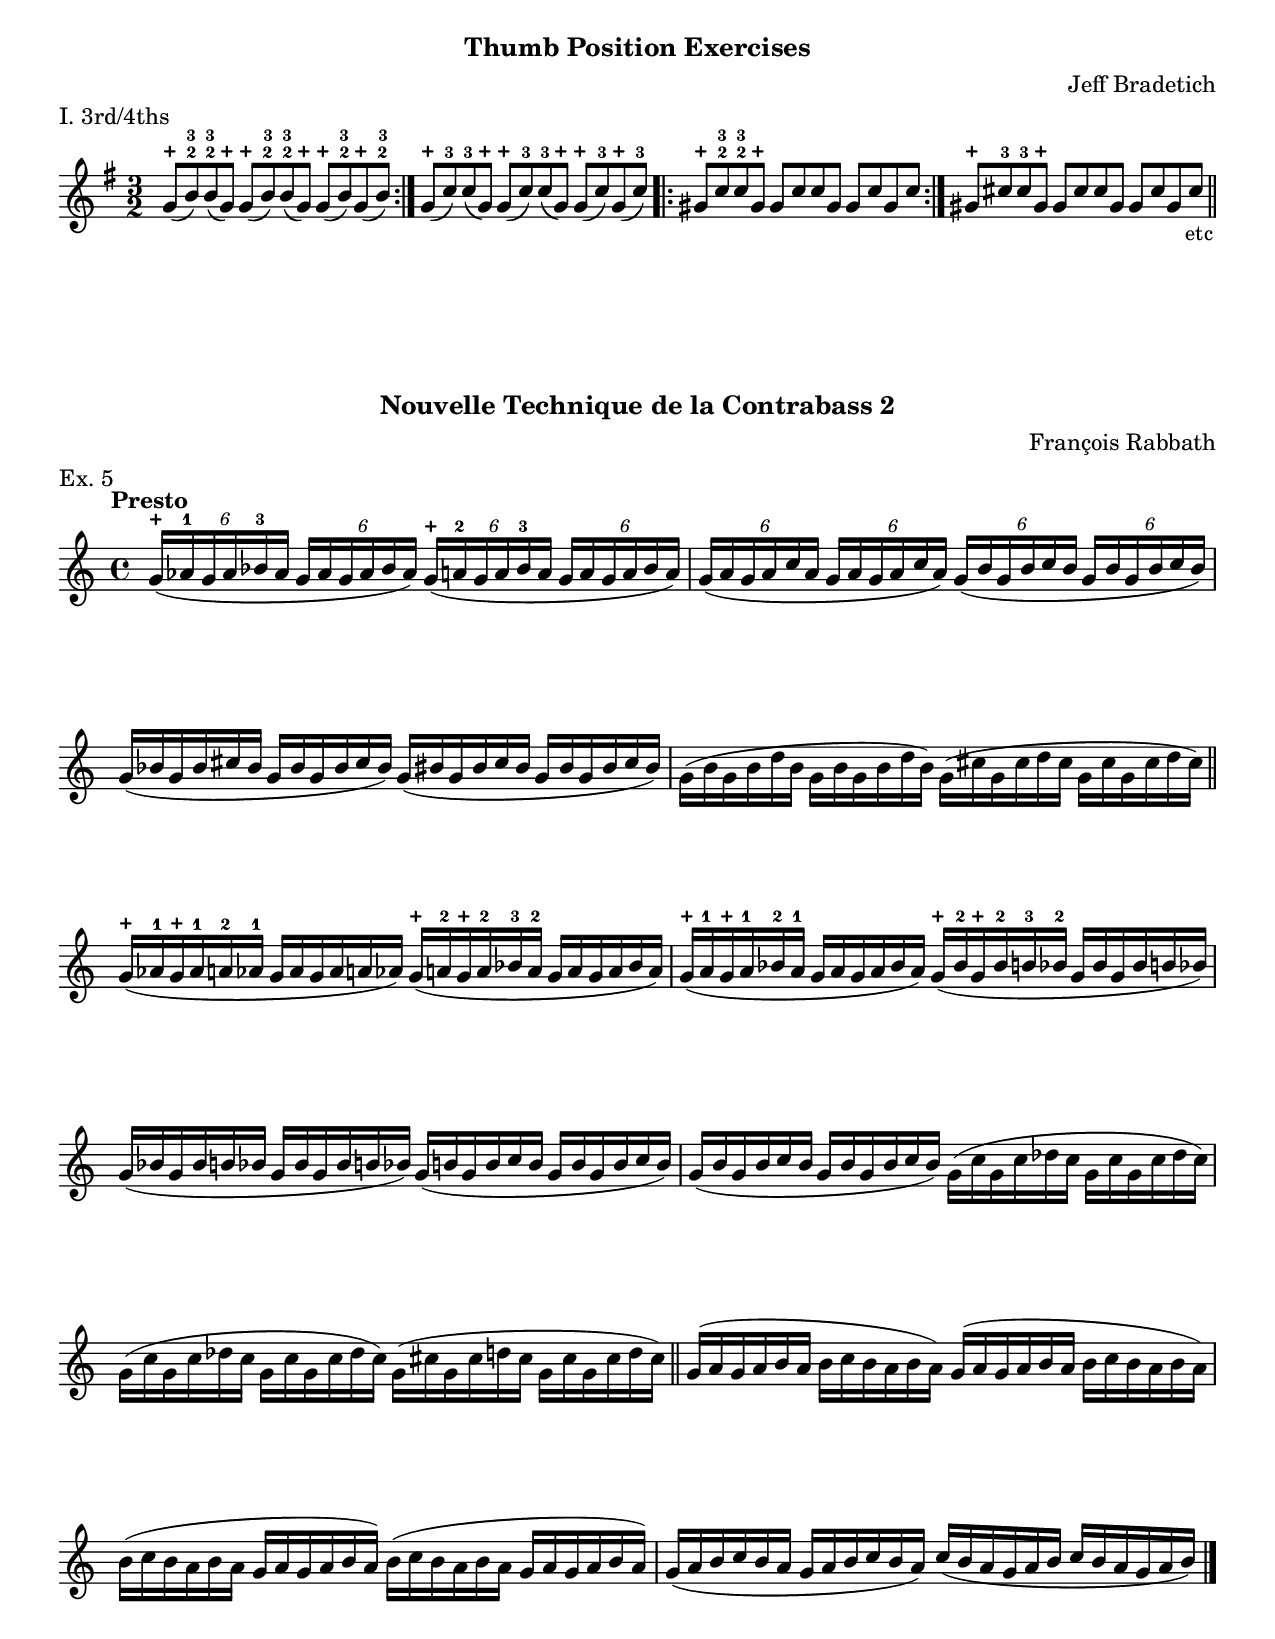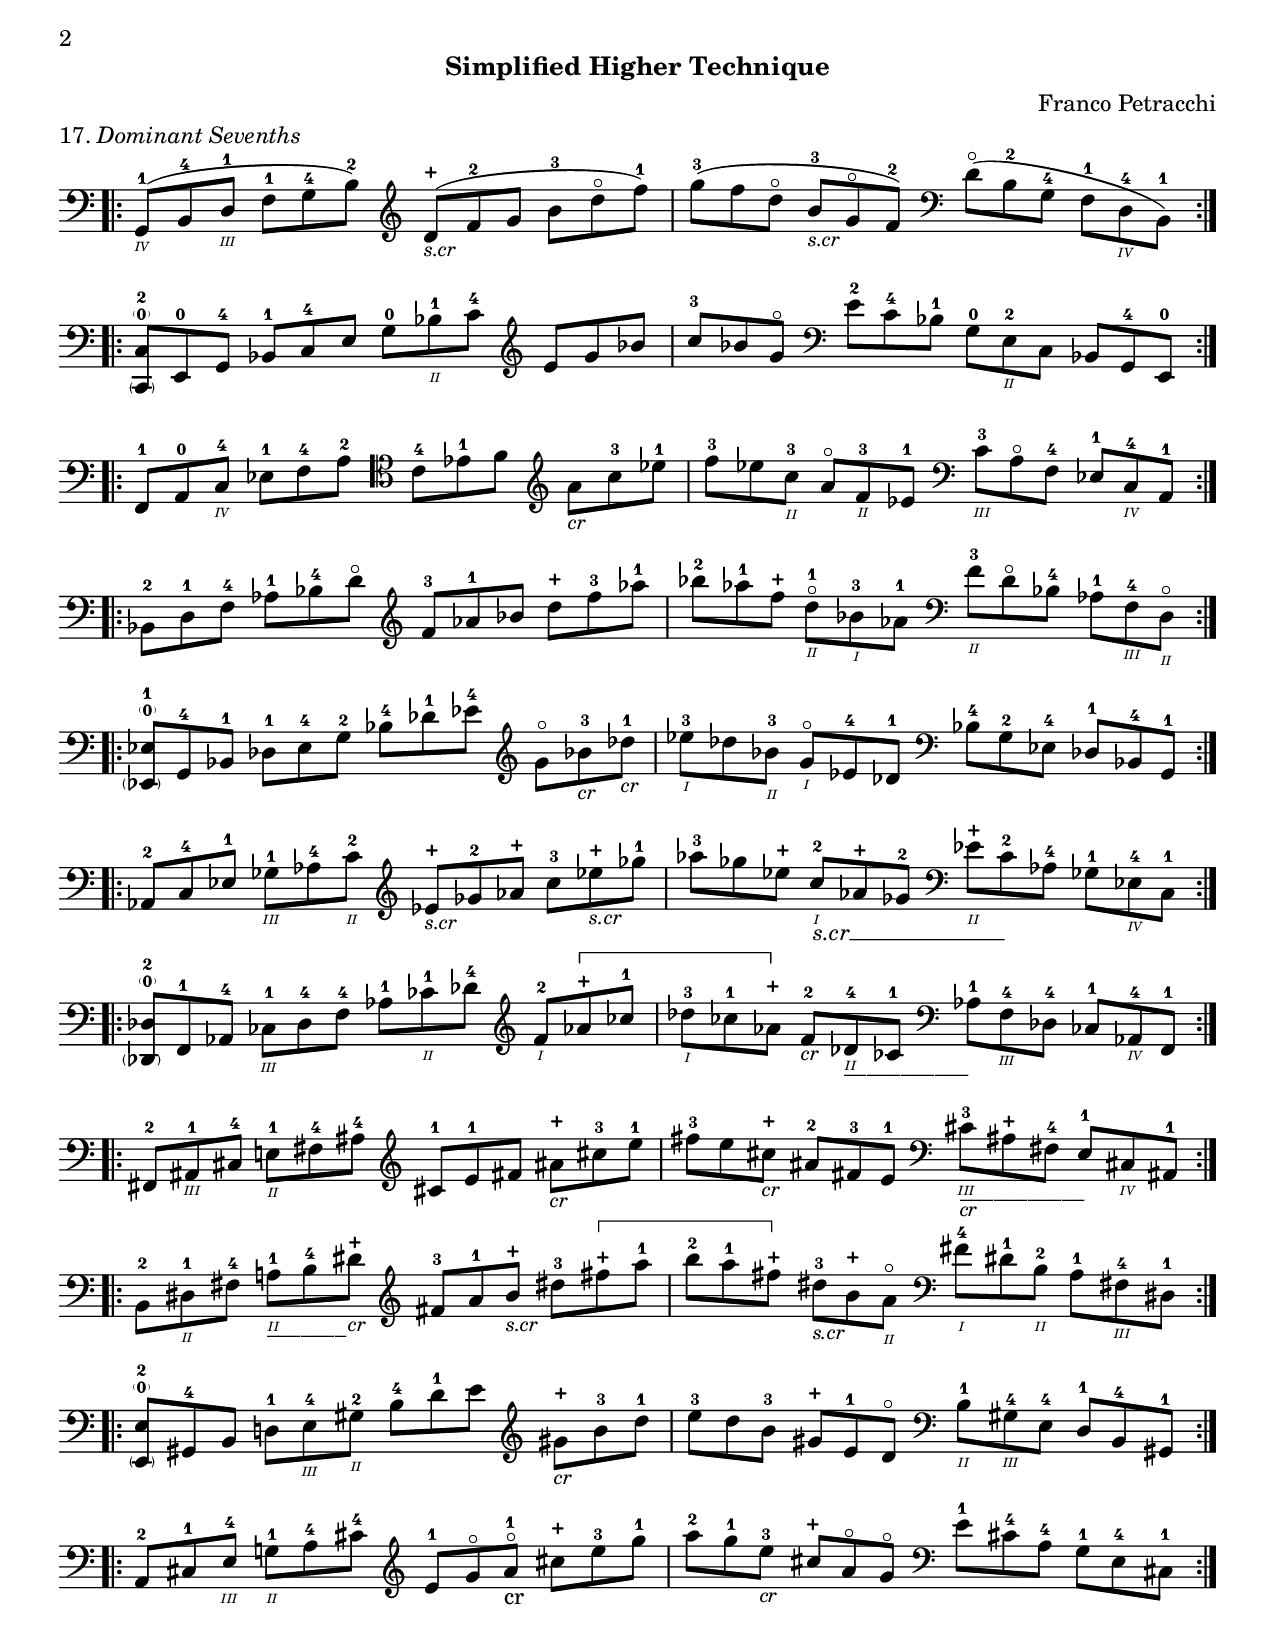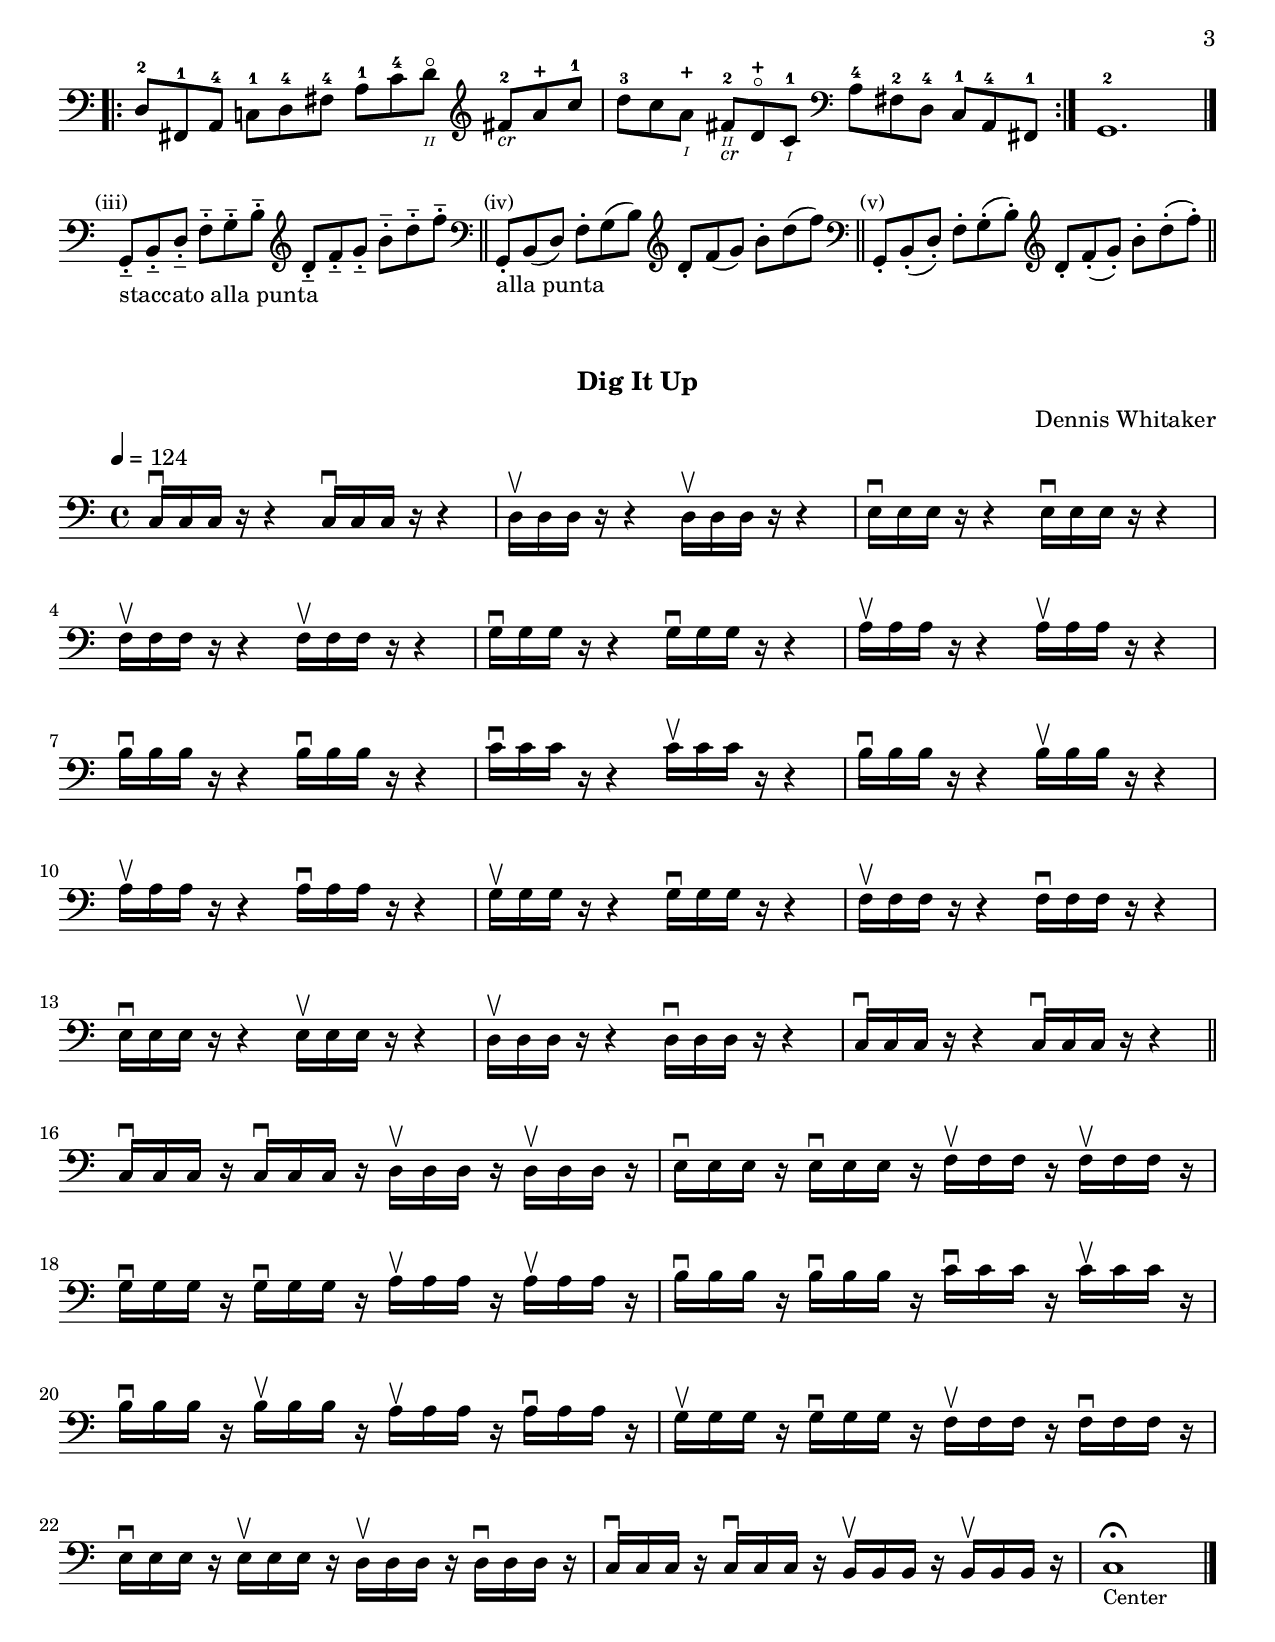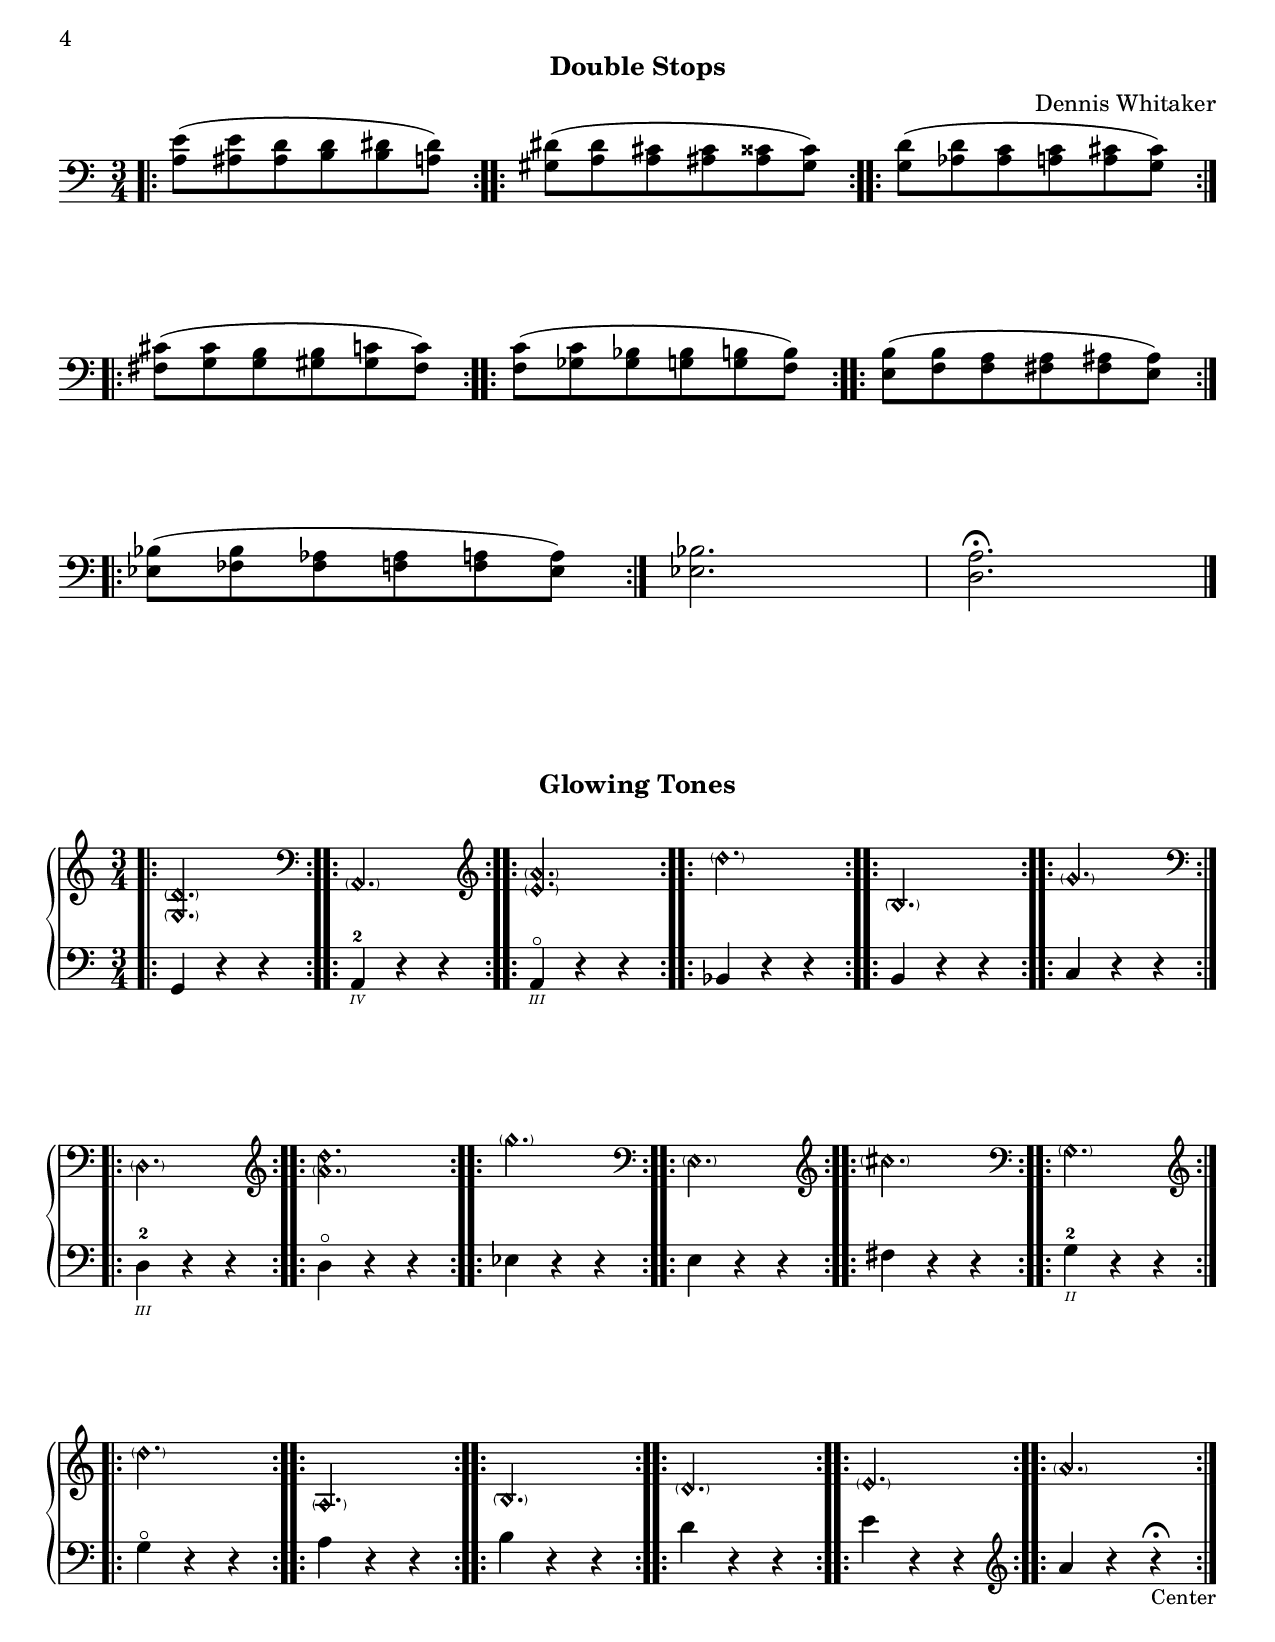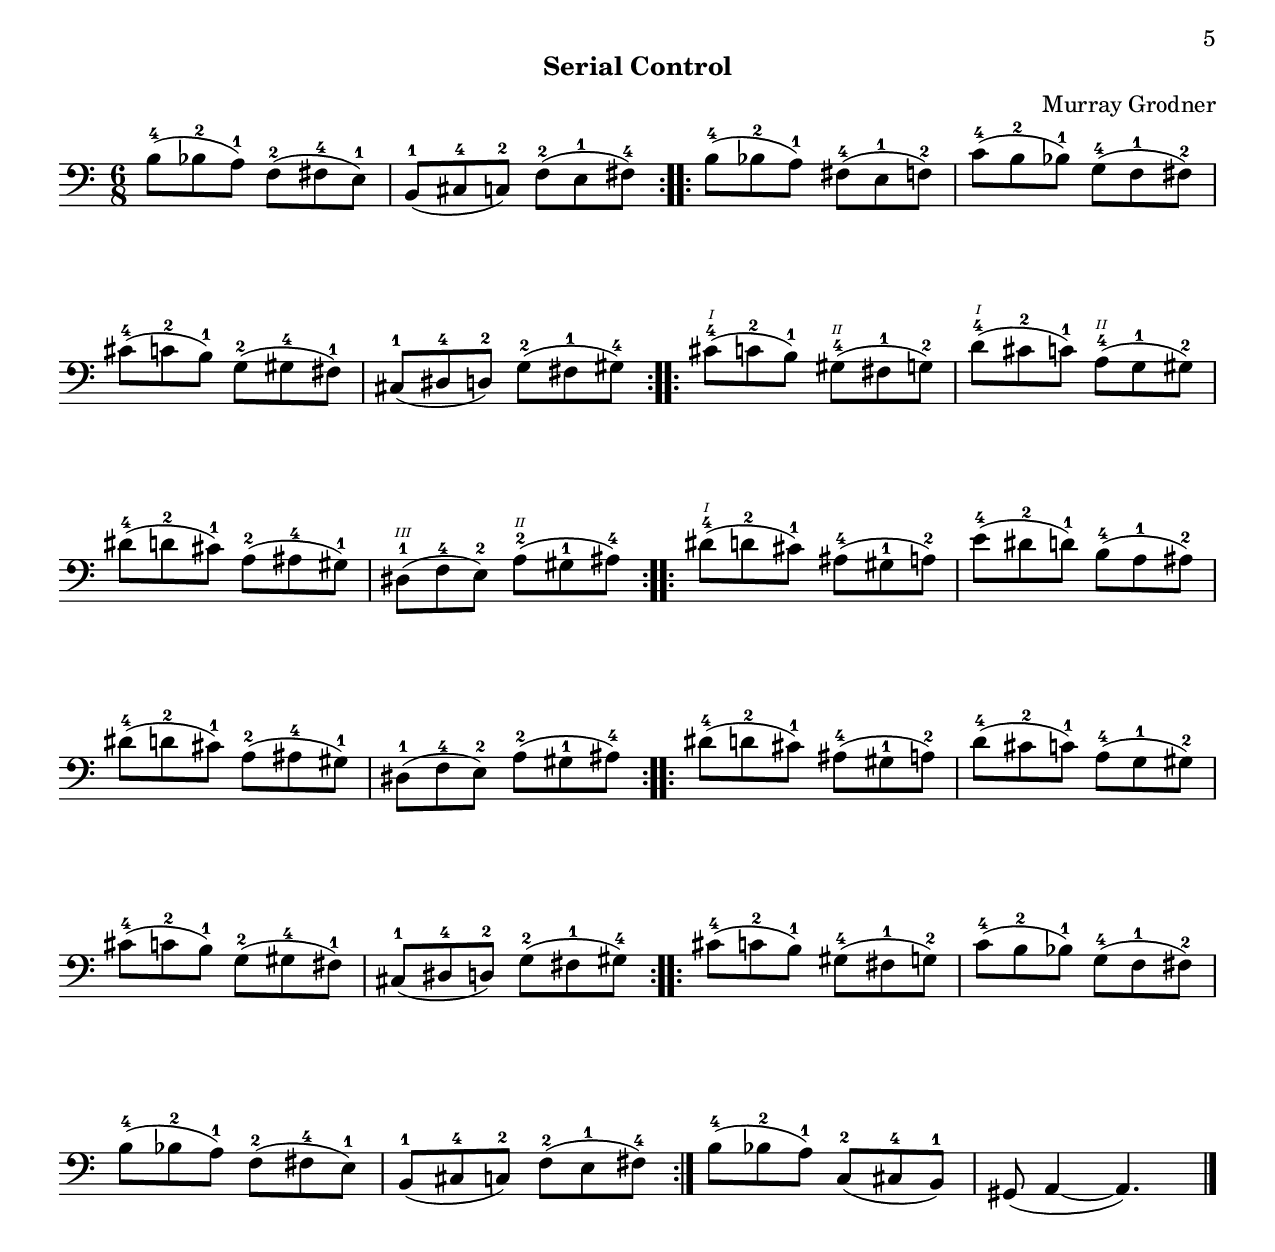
\version "2.24.3"

\header {
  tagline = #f
}

\paper {
  #(set-paper-size "letter")
  print-all-headers = ##t
}

\layout {
  indent = 0.0
}

plus = \finger \markup \fontsize #6 "+"

cr = \markup { \small \italic "cr" }
scr = \markup { \small \italic "s.cr" }

bradetichthirdsfourths = \relative c'' {
  \clef treble
  \time 3/2
  \key g \major
  \repeat volta 2 { g8-\plus (b-2-3) b-2-3 (g-\plus) g-\plus (b-2-3) b-2-3 (g-\plus) g-\plus (b-2-3) g-\plus (b-2-3) }
  | g8-\plus (c-3) c-3 (g-\plus) g-\plus (c-3) c-3 (g-\plus) g-\plus (c-3) g-\plus (c-3)
  | \repeat volta 2 { gis-\plus c-2-3 c-2-3 gis-\plus gis c c gis gis c gis c }
  | gis-\plus cis-3 cis-3 gis-\plus gis cis cis gis gis cis gis cis\tweak direction #DOWN \textEndMark \markup { \small "etc" }
  \bar "||"
}

rabbathnotes = \relative c'' {
  \clef treble
  \time 4/4
  \key c \major
  \tempo Presto
  \override Score.BarNumber.break-visibility = ##(#f #f #f)
  \tuplet 6/4 { g16-\plus (aes-1 g aes bes-3 aes}  \tuplet 6/4 { g16 aes g aes bes aes }) \tuplet 6/4 { g-\plus (a-2 g a bes-3 a} \tuplet 6/4 {g a g a bes a})
  | \tuplet 6/4 { g (a g a c a} \tuplet 6/4 { g a g a c a}) \tuplet 6/4 { g (b g b c b} \tuplet 6/4 { g b g b c b}) \break
  % line 2
  \omit TupletNumber {
    | \tuplet 6/4 { g (bes g bes cis bes } \tuplet 6/4 { g bes g bes cis bes }) \tuplet 6/4 { g (bis g bis cis bis } \tuplet 6/4 { g bis g bis cis bis })
    | \tuplet 6/4 { g (b g b d b } \tuplet 6/4 { g b g b d b }) \tuplet 6/4 { g (cis g cis d cis } \tuplet 6/4 { g cis g cis d cis }) \break
    % line 3
    \bar "||" \tuplet 6/4 { g-\plus (aes-1 g-\plus aes-1 a-2 aes-1 } \tuplet 6/4 { g aes g aes a aes }) \tuplet 6/4 { g-\plus (a-2 g-\plus a-2 bes-3 a-2 } \tuplet 6/4 { g a g a bes a })
    | \tuplet 6/4 { g-\plus (a-1 g-\plus a-1 bes-2 a-1 } \tuplet 6/4 { g a g a bes a }) \tuplet 6/4 { g-\plus (bes-2 g-\plus bes-2 b-3 bes-2 } \tuplet 6/4 { g bes g bes b bes }) \break
    % line 4
    | \tuplet 6/4 { g (bes g bes b bes } \tuplet 6/4 { g bes g bes b bes }) \tuplet 6/4 { g (b g b c b } \tuplet 6/4 { g b g b c b })
    | \tuplet 6/4 { g (b g b c b } \tuplet 6/4 { g b g b c b }) \tuplet 6/4 { g (c g c des c } \tuplet 6/4 { g c g c des c }) \break
    % line 5
    | \tuplet 6/4 { g (c g c des c } \tuplet 6/4 { g c g c des c }) \tuplet 6/4 { g (cis g cis d cis } \tuplet 6/4 { g cis g cis d cis })
    \bar "||" \repeat unfold 2 { \tuplet 6/4 { g (a g a b a} \tuplet 6/4 { b c b a b a }) } \break
    | \repeat unfold 2 { \tuplet 6/4 { b (c b a b a } \tuplet 6/4 { g a g a b a}) }
    | \tuplet 6/4 { g (a b c b a } \tuplet 6/4 { g a b c b a }) \tuplet 6/4 { c (b a g a b } \tuplet 6/4 { c b a g a b }) \fine
  }
}

petracchiscalenotes = \relative c {
  \clef bass
  \time 4/4
  \key c \major
  \romanStringNumbers
  \set stringNumberOrientations = #'(down)
  \override Score.BarNumber.break-visibility = ##(#f #f #f)
  % line 1 g
  \repeat volta 2 {
    \once \override Staff.TimeSignature.stencil = ##f
    \time 12/8
    \bar ".|:" g8-1\4 (b-4 d-1\3  f-1 g-4 b-2) \clef treble d_\scr-\plus (f-2 g b-3 d\flageolet f-1)
    | g-3 (f d\flageolet  b-3_\scr g\flageolet f-2) \clef bass d\flageolet (b-2 g-4 f-1 d\4-4 b-1 ) \break
  }
  % line 2 c
  \repeat volta 2 {
    | <<\parenthesize c,\parenthesize-0 c'-2>>  e,-0 g-4 bes-1 c-4 e g-0 bes-1\2 c-4 \clef treble e g bes
    | c-3 bes g\flageolet \clef bass e-2 c-4 bes-1 g-0 e-2\2 c bes g-4 e-0 \break
  }
  % line 3 f
  \repeat volta 2 {
    |f-1 a-0 c-4\4 ees-1 f-4 a-2 \clef tenor c-4 ees-1 f \clef treble a_\cr c-3 ees-1
    |f-3 ees c-3\2 a\flageolet f-3\2 ees-1 \clef bass c-3\3 a\flageolet f-4 ees-1 c-4\4 a-1 \break
  }
  % line 4 bes
  \repeat volta 2 {
    | bes-2 d-1 f-4 aes-1 bes-4 d\flageolet \clef treble f-3 aes-1 bes d-\plus f-3 aes-1
    | bes-2 aes-1 f-\plus d\flageolet-1\2 bes-3\1 aes-1 \clef bass f-3\2 d\flageolet bes-4 aes-1 f-4\3 d\flageolet\2 \break
  }
  % line 5 ees
  \repeat volta 2 {
    | <<\parenthesize ees,-\parenthesize-0 ees'-1>> g,-4 bes-1 des-1 ees-4 g-2 bes-4 des-1 ees-4 \clef treble g\flageolet bes_\cr-3 des_\cr-1
    | ees-3\1 des bes-3\2 g\flageolet\1 ees-4 des-1 \clef bass bes-4 g-2 ees-4 des-1 bes-4 g-1 \break
  }
  % line 6 aes
  \repeat volta 2 {
    | aes-2 c-4 ees-1 ges-1\3 aes-4 c-2\2 \clef treble ees_\scr-\plus ges-2 aes-\plus c-3 ees_\scr-\plus ges-1
    \override TextSpanner.style = #'line
    \override TextSpanner.bound-details.left.text = #"s.cr"
    \override TextSpanner.direction = #DOWN
    | aes-3 ges ees-\plus c-2\1\startTextSpan aes-\plus ges-2 \clef bass ees-\plus\2 c-2 \stopTextSpan aes-4 ges-1 ees-4\4 c-1 \break
  }
  % line 7 des
  \repeat volta 2 {
    \override TextSpanner.style = #'line
    \override TextSpanner.bound-details.left.text = \markup { \draw-line #'(0 . -1) }
    \override TextSpanner.bound-details.right.text = \markup { \draw-line #'(0 . -1) }
    \override TextSpanner.direction = #UP
    <<\parenthesize des,\parenthesize-0 des'-2>> f,-1 aes-4 ces-1\3 des-4 f-4 aes-1 ces-1\2 des-4 \clef treble f-2\1 aes-\plus\startTextSpan ces-1
    | des-3\1 ces-1 aes-\plus\stopTextSpan f-2_\cr des-4\2_"___________" ces-1 \clef bass aes-1 f-4\3 des-4 ces-1 aes-4\4 f-1 \break
  }
  % line 8 fis
  \repeat volta 2 {
    | fis-2 ais-1\3 cis-4 e!-1\2 fis-4 ais-4 \clef treble cis-1 e-1 fis ais-\plus_\cr cis-3 e-1
    | fis-3 e cis-\plus_\cr ais-2 fis-3 e-1 \clef bass cis-3\3_"___________"_\cr ais-\plus fis-4 e-1 cis\4 ais-1 \break
  }
  % line 9 b
  \repeat volta 2 {
    | b-2 dis-1\2 fis-4 a!-1\2_"_______" b-4 dis-\plus_\cr \clef treble fis-3 a-1 b-\plus_\scr dis-3 fis-\plus\startTextSpan a-1
    | b-2 a-1 fis-\plus\stopTextSpan dis-3_\scr b-\plus a\flageolet\2 \clef bass fis-4\1 dis-1 b-2      \2 a-1 fis-4\3 dis-1 \break
  }
  % line 10 e
  \repeat volta 2 {
    | <<\parenthesize e,\parenthesize-0 e'-2>> gis,-4 b d!-1 e-4\3 gis-2\2 b-4 d-1 e \clef treble gis-\plus_\cr b-3 d-1
    | e-3 d b-3 gis-\plus e-1 d\flageolet \clef bass b-1\2 gis-4\3 e-4 d-1 b-4 gis-1 \break
  }
  % line 11 a
  \repeat volta 2 {
    | a-2 cis-1 e-4\3 g!-1\2 a-4 cis-4 \clef treble e-1 g\flageolet a\flageolet-1_cr cis-\plus e-3 g-1
    | a-2 g-1 e-3_\cr  cis-\plus a\flageolet g\flageolet \clef bass e-1 cis-4 a-4 g-1 e-4 cis-1 \break
  }
  % line 12 d
  \repeat volta 2 {
    | d-2 fis,-1 a-4 c!-1 d-4 fis-4 a-1 c-4 d\flageolet\2 \clef treble fis-2_\cr a-\plus c-1
    | d-3 c a-\plus\1 fis-2\2_\cr d\flageolet-\plus c-1\1 \clef bass a-4 fis-2 d-4 c-1 a-4 fis-1
  }
  | g1.-2 \break
  \bar "|." \textMark \markup { \small (iii) } g8-.\tenuto_\markup { staccato alla punta } b-.\tenuto d-.\tenuto f-.\tenuto g-.\tenuto b-.\tenuto \clef treble d-.\tenuto f-.\tenuto g-.\tenuto b-.\tenuto d-.\tenuto f-.\tenuto
  \bar "||" \textMark \markup { \small (iv) } \clef bass g,,,-._\markup { alla punta } b (d) f-. g (b) \clef treble d-. f (g) b-. d (f)
  \bar "||" \textMark \markup { \small (v) } \clef bass g,,,-. b-. (d-.) f-. g-. (b-.) \clef treble d-. f-. (g-.) b-. d-. (f-.)
  \bar "||"
}

digitup = \relative c {
  \time 4/4
  \key c \major
  \clef bass
  \tempo 4=124
  \repeat unfold 2 { c16\downbow 16 16 r r4 }
  | \repeat unfold 2 { d16\upbow 16 16 r r4 }
  | \repeat unfold 2 { e16\downbow 16 16 r r4 } \break
  | \repeat unfold 2 { f16\upbow 16 16 r r4 }
  | \repeat unfold 2 { g16\downbow 16 16 r r4 }
  | \repeat unfold 2 { a16\upbow 16 16 r r4 } \break
  | \repeat unfold 2 { b16\downbow 16 16 r r4 }
  | c16\downbow 16 16 r r4 c16\upbow 16 16 r r4
  | b16\downbow 16 16 r r4 b16\upbow 16 16 r r4 \break
  | a16\upbow 16 16 r r4 a16\downbow 16 16 r r4
  | g16\upbow 16 16 r r4 g16\downbow 16 16 r r4
  | f16\upbow 16 16 r r4 f16\downbow 16 16 r r4 \break
  | e16\downbow 16 16 r r4 e16\upbow 16 16 r r4
  | d16\upbow 16 16 r r4 d16\downbow 16 16 r r4
  | c16\downbow 16 16 r r4 c16\downbow 16 16 r r4 \break
  \bar "||" \repeat unfold 2 { c16\downbow 16 16 r } \repeat unfold 2 { d16\upbow 16 16 r }
  | \repeat unfold 2 { e16\downbow 16 16 r } \repeat unfold 2 { f16\upbow 16 16 r } \break
  | \repeat unfold 2 { g16\downbow 16 16 r } \repeat unfold 2 { a16\upbow 16 16 r }
  | \repeat unfold 2 { b16\downbow 16 16 r } c16\downbow 16 16 r c16\upbow 16 16 r \break
  | b16\downbow 16 16 r b16\upbow 16 16 r a16\upbow 16 16 r a16\downbow 16 16 r
  | g16\upbow 16 16 r g16\downbow 16 16 r f16\upbow 16 16 r f16\downbow 16 16 r \break
  | e16\downbow 16 16 r e16\upbow 16 16 r d16\upbow 16 16 r d16\downbow 16 16 r
  | c16\downbow 16 16 r c16\downbow 16 16 r b16\upbow 16 16 r b16\upbow 16 16 r
  | c1%{\downbow%}\fermata_\markup { \small "Center" }\fine \pageBreak
}

doublestops = \relative c {
  \override Score.BarNumber.break-visibility = ##(#f #f #f)
  \time 3/4
  \key c \major
  \clef bass
  <<
    {
      \bar ".|:-|"
      \repeat volta 2 { e'8 (e d d dis dis) }
      | \repeat volta 2 {  dis (dis cis cis cisis cisis) }
      | \repeat volta 2 {  d (d c c cis cis) } \break
      | \repeat volta 2 {  cis (cis b b c c) }
      | \repeat volta 2 {  c (c bes bes b b) }
      | \repeat volta 2 {  b (b a a ais ais) } \break
      | \repeat volta 2 {  bes (bes aes aes a a) }
      | bes2.
      | a\fermata
    }
    {
      a8 ais ais b b a
      | gis a a ais ais gis
      | g aes aes a a g
      | fis g g gis gis fis
      | f ges ges g g f
      | e f f fis fis e
      | ees fes fes f f ees
      | ees2.
      | d \fine
    }
  >>
}

glowingtones = \relative c {
  \override Score.BarNumber.break-visibility = ##(#f #f #f)
  \time 3/4
  \key c \major
  <<
    {
      \override NoteHead.style = #'harmonic
      \clef treble
      \repeat volta 2 {
        \bar ".|:-|" <<\parenthesize g'2. \parenthesize d'>>
      }
      \repeat volta 2 {
        | \clef bass \parenthesize a,
      }
      \repeat volta 2 {
        \clef treble <<\parenthesize e'' \parenthesize a>>
      }
      \repeat volta 2 {
        \parenthesize d
      }
      \repeat volta 2 {
        \parenthesize b,
      }
      \repeat volta 2 {
        \parenthesize g'
      }
      \repeat volta 2 {
        \clef bass \parenthesize d,
      }
      \repeat volta 2 {
        \clef treble <<\parenthesize a'' d>>
      }
      \repeat volta 2 {
        \parenthesize g
      }
      \repeat volta 2 {
        \clef bass \parenthesize e,,
      }
      \repeat volta 2 {
        \clef treble \parenthesize cis''
      }
      \repeat volta 2 {
        \clef bass \parenthesize g,
      }
      \repeat volta 2 {
        \clef treble \parenthesize d''
      }
      \repeat volta 2 {
        \parenthesize a,
      }
      \repeat volta 2 {
        \parenthesize b
      }
      \repeat volta 2 {
        \parenthesize d
      }
      \repeat volta 2 {
        \parenthesize e
      }
      \repeat volta 2 {
        \parenthesize a
      }
    }
    \new Staff {
      \clef bass
      \romanStringNumbers
      \set stringNumberOrientations = #'(down)
      g,,4 r r
      | a-2\4 r r
      | a\flageolet\3 r r
      | bes r r
      | b r r
      | c r r \break
      | d-2\3 r r
      | d\flageolet r r
      | ees r r
      | e r r
      | fis r r
      | g-2\2 r r \break
      | g\flageolet r r
      | a r r
      | b r r
      | d r r
      | e r r
      | \clef treble a r r\fermata_\markup { \small "Center" }
    }
  >>
}

grodner = \relative c' {
  \override Score.BarNumber.break-visibility = ##(#f #f #f)
  \romanStringNumbers
  \time 6/8
  \key c \major
  \clef bass
  \repeat volta 2 {
    b8-4 (bes-2 a-1) f-2 (fis-4 e-1)
    | b-1 (cis-4 c-2) f-2 (e-1 fis-4)
  }
  \repeat volta 2 {
    | b-4 (bes-2 a-1) fis-4 (e-1 f-2)
    | c'-4 (b-2 bes-1) g-4 (f-1 fis-2) \break
    | cis'-4 (c-2 b-1) g-2 (gis-4 fis-1)
    | cis-1 (dis-4 d-2) g-2 (fis-1 gis-4)
  }
  \repeat volta 2 {
    | cis-4\1 (c-2 b-1) gis-4\2 (fis-1 g-2)
    | d'-4\1 (cis-2 c-1) a-4\2 (g-1 gis-2) \break
    | dis'-4 (d-2 cis-1) a-2 (ais-4 gis-1)
    | dis-1\3 (f-4 e-2) a-2\2 (gis-1 ais-4)
  }
  \repeat volta 2 {
    | dis-4\1 (d-2 cis-1) ais-4 (gis-1 a-2)
    | e'-4 (dis-2 d-1) b-4 (a-1 ais-2) \break
    | dis-4 (d-2 cis-1) a-2 (ais-4 gis-1)
    | dis-1 (f-4 e-2) a-2 (gis-1 ais-4)
  }
  \repeat volta 2 {
    | dis-4 (d-2 cis-1) ais-4 (gis-1 a-2)
    | d-4 (cis-2 c-1) a-4 (g-1 gis-2) \break
    | cis-4 (c-2 b-1) g-2 (gis-4 fis-1)
    | cis-1 (dis-4 d-2) g-2 (fis-1 gis-4)
  }
  \repeat volta 2 {
    | cis-4 (c-2 b-1) gis-4 (fis-1 g-2) 
    | c-4 (b-2 bes-1) g-4 (f-1 fis-2) \break
    | b-4 (bes-2 a-1) f-2 (fis-4 e-1)
    | b-1 (cis-4 c-2) f-2 (e-1 fis-4)
  }
  | b-4 (bes-2 a-1) c,-2 (cis-4 b-1)
  | gis (a4~a4.) \fine
}

\book {
  \score {
    \header {
      composer = "Jeff Bradetich"
      subtitle = "Thumb Position Exercises"
      piece = "I. 3rd/4ths"
    }
    \new Staff {
      \bradetichthirdsfourths
    }
  }
  \score {
    \header {
      composer = "François Rabbath"
      subtitle = "Nouvelle Technique de la Contrabass 2"
      piece = "Ex. 5"
    }
    \new Staff {
      \rabbathnotes \pageBreak
    }
  }
  \score {
    \header {
      subtitle = "Simplified Higher Technique"
      composer = "Franco Petracchi"
      piece = \markup { 17. \italic "Dominant Sevenths" }
    }
    \new Staff {
      \petracchiscalenotes
    }
  }
  \score {
    \header {
      subtitle = "Dig It Up"
      composer = "Dennis Whitaker"
    }
    \new Staff {
      \digitup
    }
  }
  \score {
    \header {
      subtitle = "Double Stops"
      composer = "Dennis Whitaker"
    }
    \new Staff {
      \doublestops
    }
  }
  \score {
    \header {
      subtitle = "Glowing Tones"
    }
    \new PianoStaff {
      \new Voice {
        \glowingtones \pageBreak
      }
    }
  }
  \score {
    \header {
      composer = "Murray Grodner"
      subtitle = "Serial Control"
    }
    \new Staff {
      \grodner
    }
  }
}


